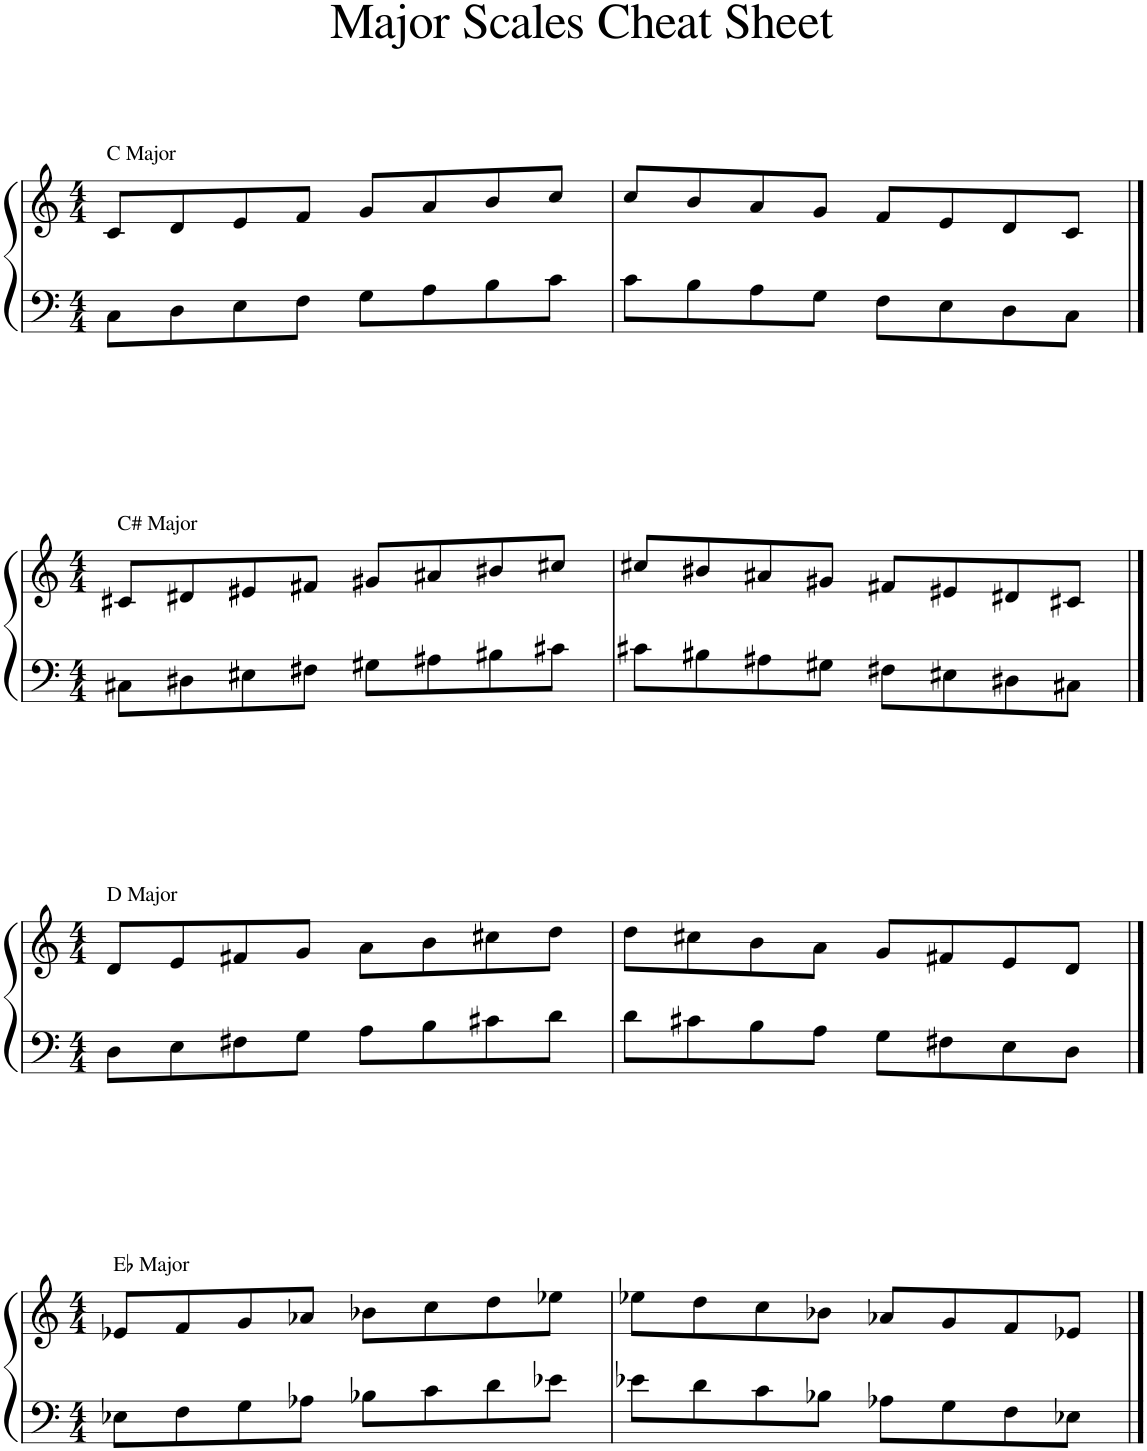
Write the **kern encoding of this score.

**kern	**kern
*part1	*part1
*staff2	*staff1
*I"Piano	*
*I'Pno.	*
*clefF4	*clefG2
*k[]	*k[]
*M4/4	*M4/4
=1	=1
!	!LO:TX:a:t=C Major
8C\L	8c/L
8D\	8d/
8E\	8e/
8F\J	8f/J
8G\L	8g/L
8A\	8a/
8B\	8b/
8c\J	8cc/J
=2	=2
8c\L	8cc/L
8B\	8b/
8A\	8a/
8G\J	8g/J
8F\L	8f/L
8E\	8e/
8D\	8d/
8C\J	8c/J
!!LO:LB:g=z
==1	==1
*M4/4	*M4/4
!	!LO:TX:a:t=C# Major
8C#X\L	8c#X/L
8D#X\	8d#X/
8E#X\	8e#X/
8F#X\J	8f#X/J
8G#X\L	8g#X/L
8A#X\	8a#X/
8B#X\	8b#X/
8c#X\J	8cc#X/J
=2	=2
8c#X\L	8cc#X/L
8B#X\	8b#X/
8A#X\	8a#X/
8G#X\J	8g#X/J
8F#X\L	8f#X/L
8E#X\	8e#X/
8D#X\	8d#X/
8C#X\J	8c#X/J
!!LO:LB:g=z
==1	==1
*M4/4	*M4/4
!	!LO:TX:a:t=D Major
8D\L	8d/L
8E\	8e/
8F#X\	8f#X/
8G\J	8g/J
8A\L	8a\L
8B\	8b\
8c#X\	8cc#X\
8d\J	8dd\J
=2	=2
8d\L	8dd\L
8c#X\	8cc#X\
8B\	8b\
8A\J	8a\J
8G\L	8g/L
8F#X\	8f#X/
8E\	8e/
8D\J	8d/J
!!LO:LB:g=z
==1	==1
*M4/4	*M4/4
!	!LO:TX:a:t=E♭ Major
8E-X\L	8e-X/L
8F\	8f/
8G\	8g/
8A-X\J	8a-X/J
8B-X\L	8b-X\L
8c\	8cc\
8d\	8dd\
8e-X\J	8ee-X\J
=2	=2
8e-X\L	8ee-X\L
8d\	8dd\
8c\	8cc\
8B-X\J	8b-X\J
8A-X\L	8a-X/L
8G\	8g/
8F\	8f/
8E-X\J	8e-X/J
==	==
*-	*-
